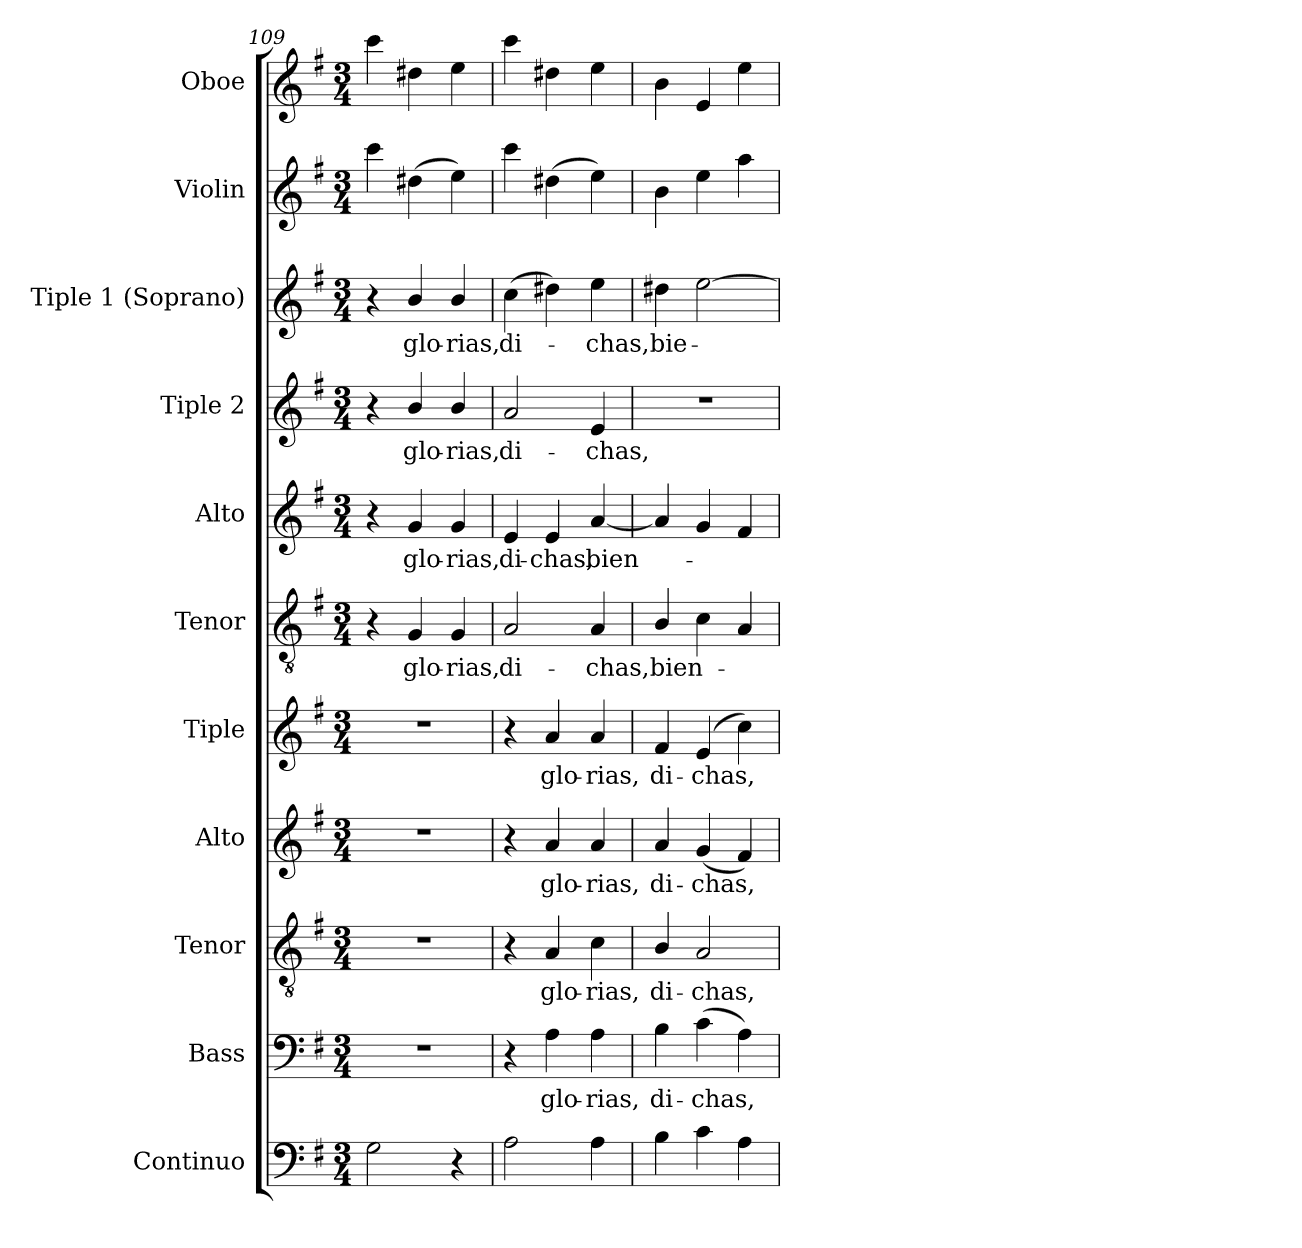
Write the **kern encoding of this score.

**kern	**kern	**text	**kern	**text	**kern	**text	**kern	**text	**kern	**text	**kern	**text	**kern	**text	**kern	**text	**kern	**kern
*part11	*part10	*part10	*part9	*part9	*part8	*part8	*part7	*part7	*part6	*part6	*part5	*part5	*part4	*part4	*part3	*part3	*part2	*part1
*staff11	*staff10	*staff10	*staff9	*staff9	*staff8	*staff8	*staff7	*staff7	*staff6	*staff6	*staff5	*staff5	*staff4	*staff4	*staff3	*staff3	*staff2	*staff1
*I"Continuo	*I"Bass	*	*I"Tenor	*	*I"Alto	*	*I"Tiple	*	*I"Tenor	*	*I"Alto	*	*I"Tiple 2	*	*I"Tiple 1 (Soprano)	*	*I"Violin	*I"Oboe
*I'Cont.	*I'B.	*	*I'T.	*	*I'A.	*	*	*	*I'T.	*	*I'A.	*	*	*	*I'S1.	*	*I'Vln.	*I'Ob.
*clefF4	*clefF4	*	*clefGv2	*	*clefG2	*	*clefG2	*	*clefGv2	*	*clefG2	*	*clefG2	*	*clefG2	*	*clefG2	*clefG2
*	*	*	*ITrd7c12	*	*	*	*	*	*ITrd7c12	*	*	*	*	*	*	*	*	*
*k[f#]	*k[f#]	*	*k[f#]	*	*k[f#]	*	*k[f#]	*	*k[f#]	*	*k[f#]	*	*k[f#]	*	*k[f#]	*	*k[f#]	*k[f#]
*G:	*G:	*	*G:	*	*G:	*	*G:	*	*G:	*	*G:	*	*G:	*	*G:	*	*G:	*G:
*M3/4	*M3/4	*	*M3/4	*	*M3/4	*	*M3/4	*	*M3/4	*	*M3/4	*	*M3/4	*	*M3/4	*	*M3/4	*M3/4
=109	=109	=109	=109	=109	=109	=109	=109	=109	=109	=109	=109	=109	=109	=109	=109	=109	=109	=109
!	!LO:N:vis=1	!	!LO:N:vis=1	!	!LO:N:vis=1	!	!LO:N:vis=1	!	!	!	!	!	!	!	!	!	!	!
2Gi\	2.r	.	2.r	.	2.r	.	2.r	.	4r	.	4r	.	4r	.	4r	.	4ccci\	4ccci\
!	!	!	!	!	!	!	!	!	!	!LO:LY:b:color=#000000	!	!	!	!	!	!	!	!
!	!	!	!	!	!	!	!	!	!	!	!	!LO:LY:b:color=#000000	!	!	!	!	!	!
!	!	!	!	!	!	!	!	!	!	!	!	!	!	!LO:LY:b:color=#000000	!	!	!	!
!	!	!	!	!	!	!	!	!	!	!	!	!	!	!	!	!LO:LY:b:color=#000000	!	!
.	.	.	.	.	.	.	.	.	4GGi/	glo-	4gi/	glo-	4bi/	glo-	4bi/	glo-	(4dd#Xi\	4dd#Xi\
!	!	!	!	!	!	!	!	!	!	!LO:LY:b:color=#000000	!	!	!	!	!	!	!	!
!	!	!	!	!	!	!	!	!	!	!	!	!LO:LY:b:color=#000000	!	!	!	!	!	!
!	!	!	!	!	!	!	!	!	!	!	!	!	!	!LO:LY:b:color=#000000	!	!	!	!
!	!	!	!	!	!	!	!	!	!	!	!	!	!	!	!	!LO:LY:b:color=#000000	!	!
4r	.	.	.	.	.	.	.	.	4GGi/	-rias,	4gi/	-rias,	4bi/	-rias,	4bi/	-rias,	4eei\)	4eei\
=110	=110	=110	=110	=110	=110	=110	=110	=110	=110	=110	=110	=110	=110	=110	=110	=110	=110	=110
!	!	!	!	!	!	!	!	!	!	!LO:LY:b:color=#000000	!	!	!	!	!	!	!	!
!	!	!	!	!	!	!	!	!	!	!	!	!LO:LY:b:color=#000000	!	!	!	!	!	!
!	!	!	!	!	!	!	!	!	!	!	!	!	!	!LO:LY:b:color=#000000	!	!	!	!
!	!	!	!	!	!	!	!	!	!	!	!	!	!	!	!	!LO:LY:b:color=#000000	!	!
2Ai\	4r	.	4r	.	4r	.	4r	.	2AAi/	di-	4ei/	di-	2ai/	di-	(4cci\	di-	4ccci\	4ccci\
!	!	!LO:LY:b:color=#000000	!	!	!	!	!	!	!	!	!	!	!	!	!	!	!	!
!	!	!	!	!LO:LY:b:color=#000000	!	!	!	!	!	!	!	!	!	!	!	!	!	!
!	!	!	!	!	!	!LO:LY:b:color=#000000	!	!	!	!	!	!	!	!	!	!	!	!
!	!	!	!	!	!	!	!	!LO:LY:b:color=#000000	!	!	!	!	!	!	!	!	!	!
!	!	!	!	!	!	!	!	!	!	!	!	!LO:LY:b:color=#000000	!	!	!	!	!	!
.	4Ai\	glo-	4AAi/	glo-	4ai/	glo-	4ai/	glo-	.	.	4ei/	-chas,	.	.	4dd#Xi\)	.	(4dd#Xi\	4dd#Xi\
!	!	!LO:LY:b:color=#000000	!	!	!	!	!	!	!	!	!	!	!	!	!	!	!	!
!	!	!	!	!LO:LY:b:color=#000000	!	!	!	!	!	!	!	!	!	!	!	!	!	!
!	!	!	!	!	!	!LO:LY:b:color=#000000	!	!	!	!	!	!	!	!	!	!	!	!
!	!	!	!	!	!	!	!	!LO:LY:b:color=#000000	!	!	!	!	!	!	!	!	!	!
!	!	!	!	!	!	!	!	!	!	!LO:LY:b:color=#000000	!	!	!	!	!	!	!	!
!	!	!	!	!	!	!	!	!	!	!	!	!LO:LY:b:color=#000000	!	!	!	!	!	!
!	!	!	!	!	!	!	!	!	!	!	!	!	!	!LO:LY:b:color=#000000	!	!	!	!
!	!	!	!	!	!	!	!	!	!	!	!	!	!	!	!	!LO:LY:b:color=#000000	!	!
4Ai\	4Ai\	-rias,	4Ci\	-rias,	4ai/	-rias,	4ai/	-rias,	4AAi/	-chas,	[4ai/	bien-	4ei/	-chas,	4eei\	-chas,	4eei\)	4eei\
!!LO:PB:g=z
=111	=111	=111	=111	=111	=111	=111	=111	=111	=111	=111	=111	=111	=111	=111	=111	=111	=111	=111
!	!	!LO:LY:b:color=#000000	!	!	!	!	!	!	!	!	!	!	!	!	!	!	!	!
!	!	!	!	!LO:LY:b:color=#000000	!	!	!	!	!	!	!	!	!	!	!	!	!	!
!	!	!	!	!	!	!LO:LY:b:color=#000000	!	!	!	!	!	!	!	!	!	!	!	!
!	!	!	!	!	!	!	!	!LO:LY:b:color=#000000	!	!	!	!	!	!	!	!	!	!
!	!	!	!	!	!	!	!	!	!	!LO:LY:b:color=#000000	!	!	!LO:N:vis=1	!	!	!	!	!
!	!	!	!	!	!	!	!	!	!	!	!	!	!	!	!	!LO:LY:b:color=#000000	!	!
4Bi\	4Bi\	di-	4BBi/	di-	4ai/	di-	4f#i/	di-	4BBi/	bien-	4ai/]	.	2.r	.	4dd#Xi\	bie-	4bi\	4bi\
!	!	!LO:LY:b:color=#000000	!	!	!	!	!	!	!	!	!	!	!	!	!	!	!	!
!	!	!	!	!LO:LY:b:color=#000000	!	!	!	!	!	!	!	!	!	!	!	!	!	!
!	!	!	!	!	!	!LO:LY:b:color=#000000	!	!	!	!	!	!	!	!	!	!	!	!
!	!	!	!	!	!	!	!	!LO:LY:b:color=#000000	!	!	!	!	!	!	!	!	!	!
4ci\	(4ci\	-chas,	2AAi/	-chas,	(4gi/	-chas,	(4ei/	-chas,	4Ci\	.	4gi/	.	.	.	[2eei\	.	4eei\	4ei/
4Ai\	4Ai\)	.	.	.	4f#i/)	.	4cci\)	.	4AAi/	.	4f#i/	.	.	.	.	.	4aai\	4eei\
=	=	=	=	=	=	=	=	=	=	=	=	=	=	=	=	=	=	=
*-	*-	*-	*-	*-	*-	*-	*-	*-	*-	*-	*-	*-	*-	*-	*-	*-	*-	*-
